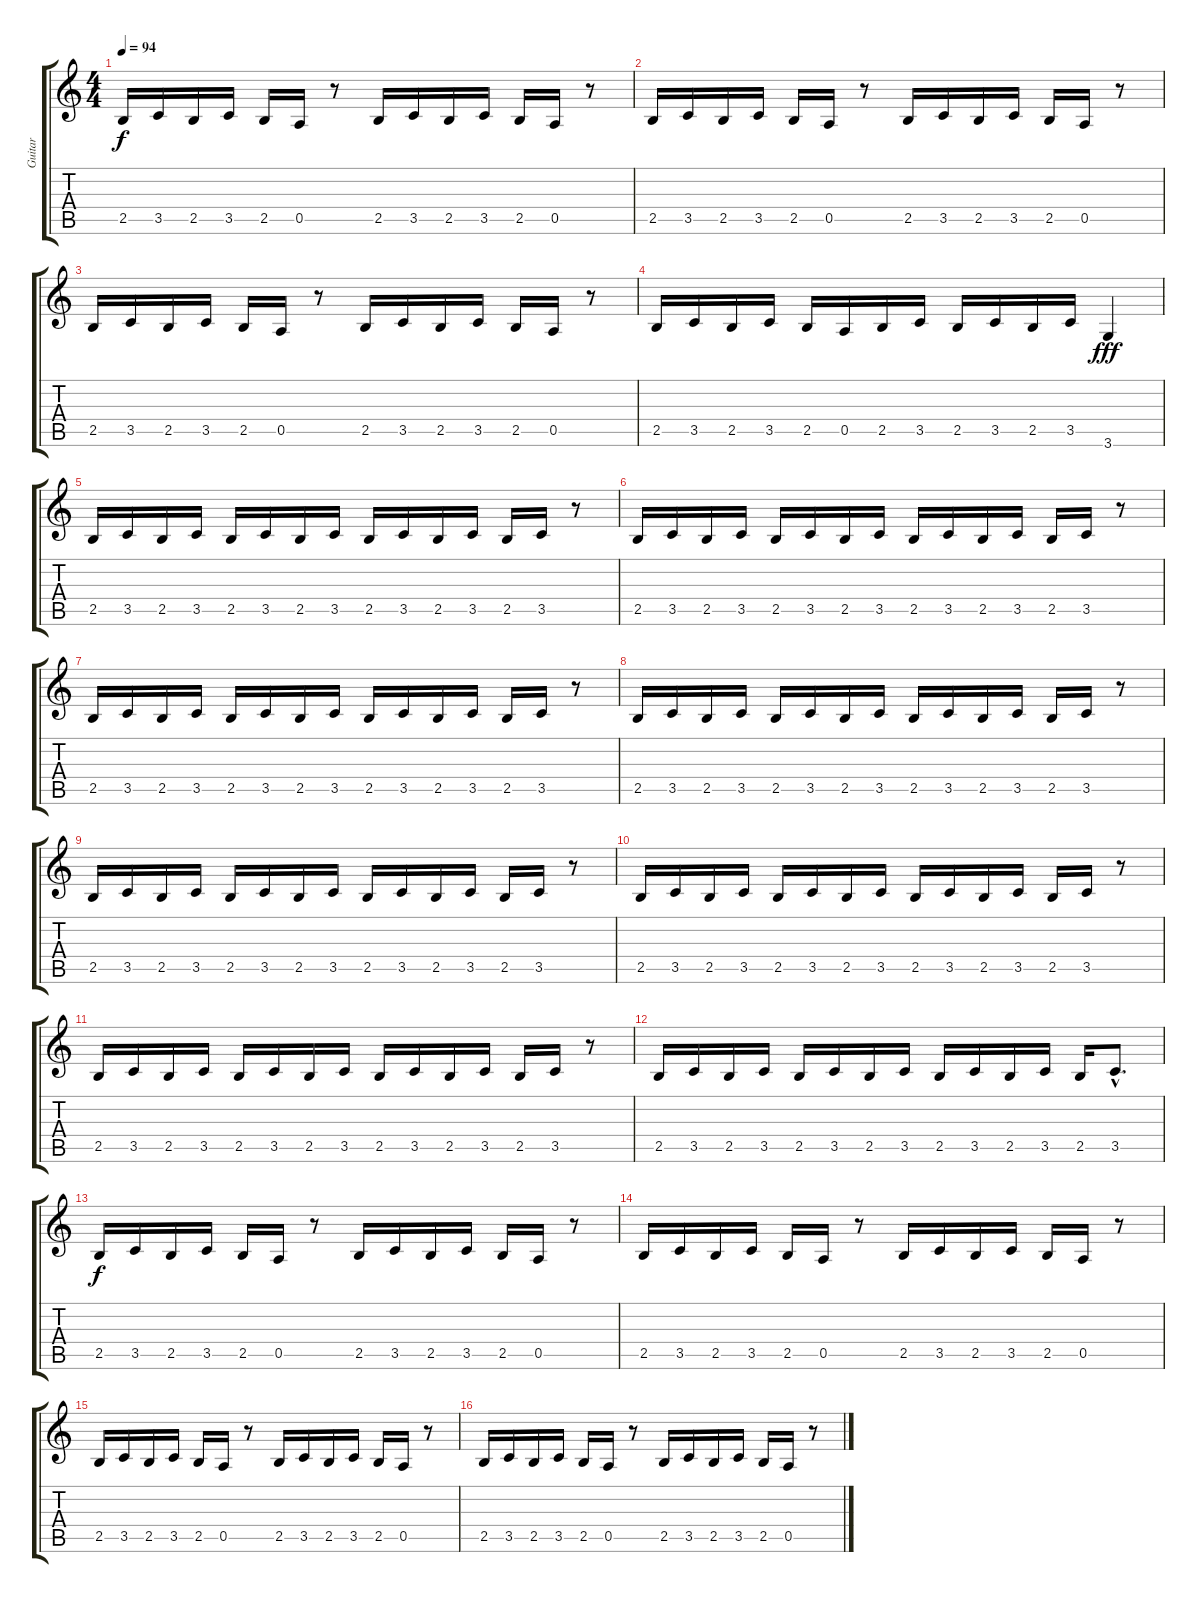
\track ("Guitar" "Guitar") {instrument distortionguitar}
\staff {score tabs}
\tuning (E4 B3 G3 D3 A2 E2) {hide}
\ts (4 4)
\tempo 94
\clef g2
\ks c
2.5.16{dy f} 3.5.16 2.5.16 3.5.16 2.5.16 0.5.16 r.8 2.5.16 3.5.16 2.5.16 3.5.16 2.5.16 0.5.16 r.8 |
2.5.16 3.5.16 2.5.16 3.5.16 2.5.16 0.5.16 r.8 2.5.16 3.5.16 2.5.16 3.5.16 2.5.16 0.5.16 r.8 |
2.5.16 3.5.16 2.5.16 3.5.16 2.5.16 0.5.16 r.8 2.5.16 3.5.16 2.5.16 3.5.16 2.5.16 0.5.16 r.8 |
2.5.16 3.5.16 2.5.16 3.5.16 2.5.16 0.5.16 2.5.16 3.5.16 2.5.16 3.5.16 2.5.16 3.5.16 3.6.4{dy fff} |
2.5.16 3.5.16 2.5.16 3.5.16 2.5.16 3.5.16 2.5.16 3.5.16 2.5.16 3.5.16 2.5.16 3.5.16 2.5.16 3.5.16 r.8 |
2.5.16 3.5.16 2.5.16 3.5.16 2.5.16 3.5.16 2.5.16 3.5.16 2.5.16 3.5.16 2.5.16 3.5.16 2.5.16 3.5.16 r.8 |
2.5.16 3.5.16 2.5.16 3.5.16 2.5.16 3.5.16 2.5.16 3.5.16 2.5.16 3.5.16 2.5.16 3.5.16 2.5.16 3.5.16 r.8 |
2.5.16 3.5.16 2.5.16 3.5.16 2.5.16 3.5.16 2.5.16 3.5.16 2.5.16 3.5.16 2.5.16 3.5.16 2.5.16 3.5.16 r.8 |
2.5.16 3.5.16 2.5.16 3.5.16 2.5.16 3.5.16 2.5.16 3.5.16 2.5.16 3.5.16 2.5.16 3.5.16 2.5.16 3.5.16 r.8 |
2.5.16 3.5.16 2.5.16 3.5.16 2.5.16 3.5.16 2.5.16 3.5.16 2.5.16 3.5.16 2.5.16 3.5.16 2.5.16 3.5.16 r.8 |
2.5.16 3.5.16 2.5.16 3.5.16 2.5.16 3.5.16 2.5.16 3.5.16 2.5.16 3.5.16 2.5.16 3.5.16 2.5.16 3.5.16 r.8 |
2.5.16 3.5.16 2.5.16 3.5.16 2.5.16 3.5.16 2.5.16 3.5.16 2.5.16 3.5.16 2.5.16 3.5.16 2.5.16 3.5{hac}.8{d} |
2.5.16{dy f} 3.5.16 2.5.16 3.5.16 2.5.16 0.5.16 r.8 2.5.16 3.5.16 2.5.16 3.5.16 2.5.16 0.5.16 r.8 |
2.5.16 3.5.16 2.5.16 3.5.16 2.5.16 0.5.16 r.8 2.5.16 3.5.16 2.5.16 3.5.16 2.5.16 0.5.16 r.8 |
2.5.16 3.5.16 2.5.16 3.5.16 2.5.16 0.5.16 r.8 2.5.16 3.5.16 2.5.16 3.5.16 2.5.16 0.5.16 r.8 |
2.5.16 3.5.16 2.5.16 3.5.16 2.5.16 0.5.16 r.8 2.5.16 3.5.16 2.5.16 3.5.16 2.5.16 0.5.16 r.8
